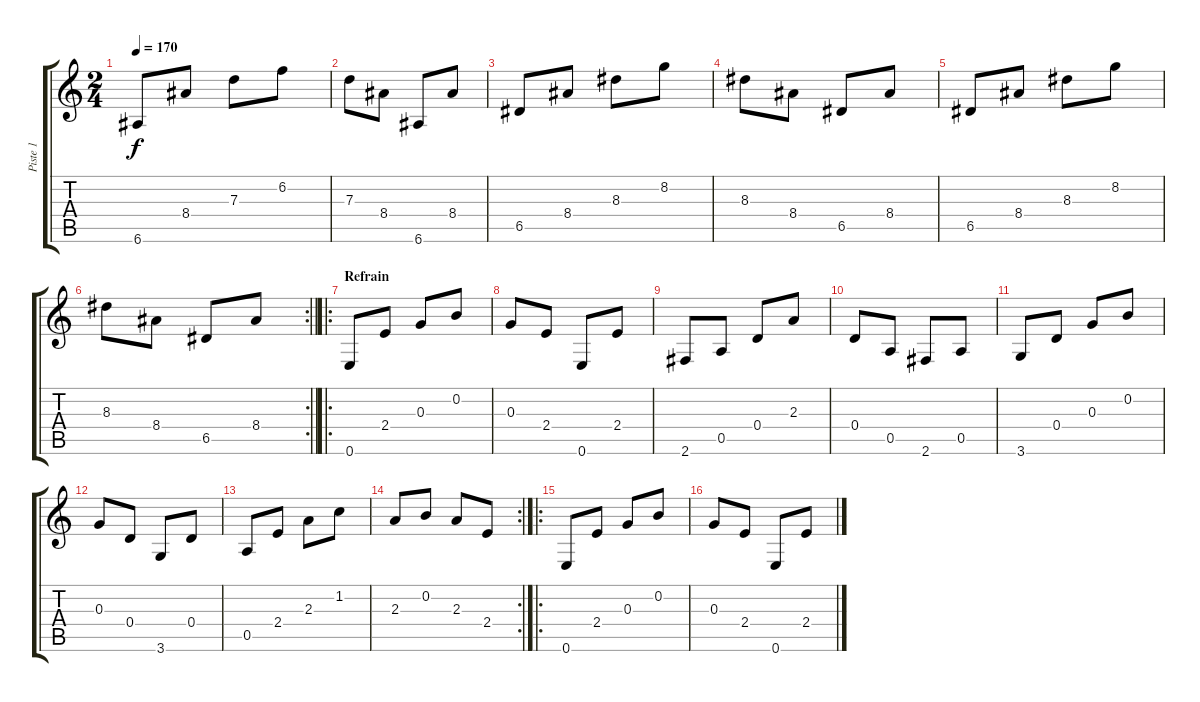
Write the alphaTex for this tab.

\track ("Piste 1" "Piste 1") {instrument acousticguitarnylon}
\staff {score tabs}
\tuning (E4 B3 G3 D3 A2 E2) {hide}
\ts (2 4)
\tempo 170
\clef g2
\ks c
6.6.8{dy f} 8.4.8 7.3.8 6.2.8 |
7.3.8 8.4.8 6.6.8 8.4.8 |
6.5.8 8.4.8 8.3.8 8.2.8 |
8.3.8 8.4.8 6.5.8 8.4.8 |
6.5.8 8.4.8 8.3.8 8.2.8 |
\rc 2
\barLineRight lightlight
8.3.8 8.4.8 6.5.8 8.4.8 |
\ro
\section ("" "Refrain")
0.6.8 2.4.8 0.3.8 0.2.8 |
0.3.8 2.4.8 0.6.8 2.4.8 |
2.6.8 0.5.8 0.4.8 2.3.8 |
0.4.8 0.5.8 2.6.8 0.5.8 |
3.6.8 0.4.8 0.3.8 0.2.8 |
0.3.8 0.4.8 3.6.8 0.4.8 |
0.5.8 2.4.8 2.3.8 1.2.8 |
\rc 2
2.3.8 0.2.8 2.3.8 2.4.8 |
\ro
0.6.8 2.4.8 0.3.8 0.2.8 |
0.3.8 2.4.8 0.6.8 2.4.8
